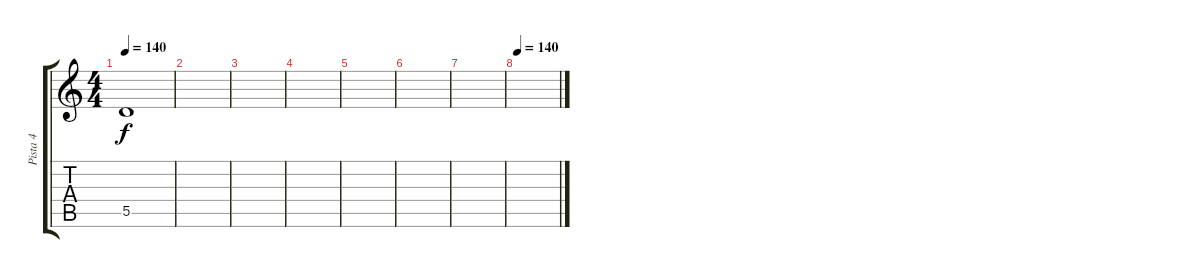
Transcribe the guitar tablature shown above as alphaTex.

\track ("Pista 4" "Pista 4") {instrument distortionguitar}
\staff {score tabs}
\tuning (E4 B3 G3 D3 A2 E2) {hide}
\ts (4 4)
\tempo 140
\clef g2
\ks c
5.5.1{dy f} |
|
|
|
|
|
|
\tempo 140
